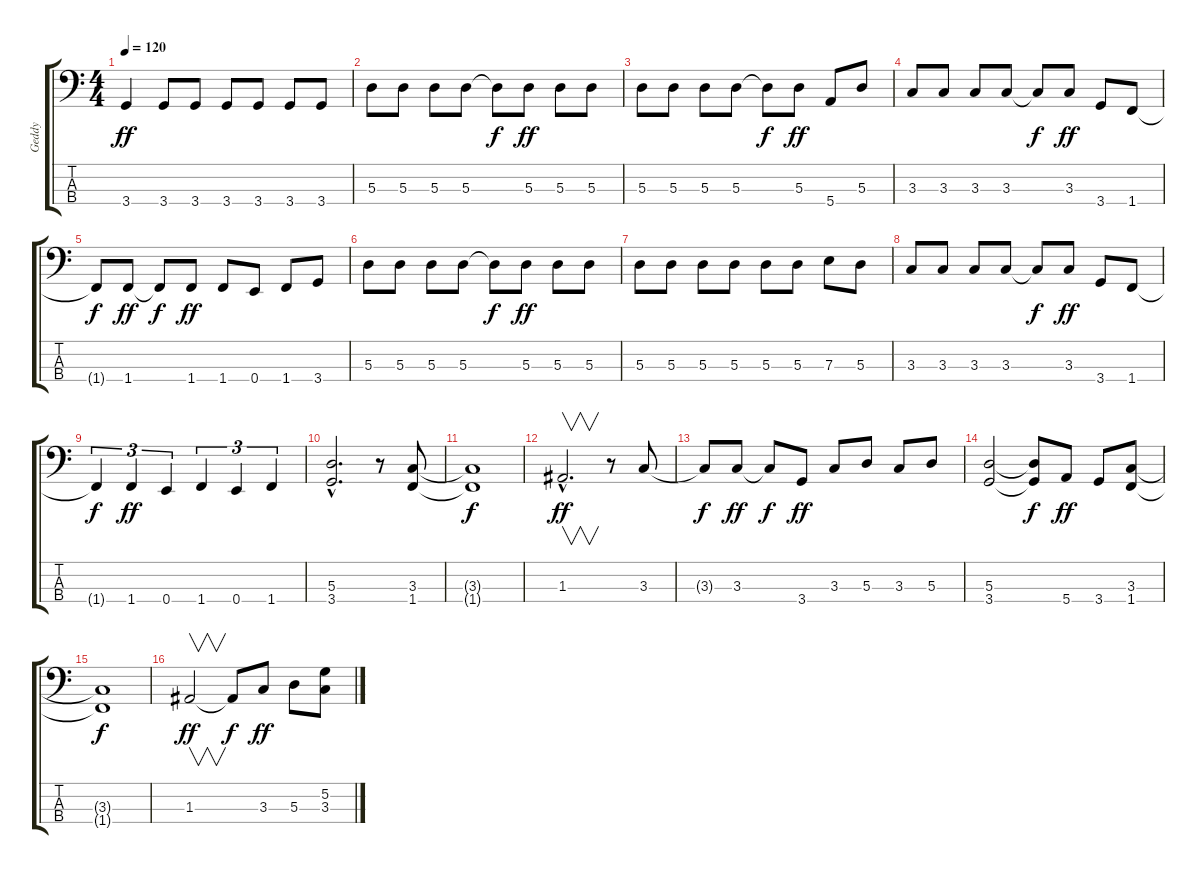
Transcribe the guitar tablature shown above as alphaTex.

\track ("Geddy" "Geddy") {instrument electricbasspick}
\staff {score tabs}
\tuning (G2 D2 A1 E1) {hide}
\ts (4 4)
\tempo 120
\clef f4
\ks c
3.4.4{dy ff} 3.4.8 3.4.8 3.4.8 3.4.8 3.4.8 3.4.8 |
5.3.8 5.3.8 5.3.8 5.3.8 5.3{t}.8{dy f} 5.3.8{dy ff} 5.3.8 5.3.8 |
5.3.8 5.3.8 5.3.8 5.3.8 5.3{t}.8{dy f} 5.3.8{dy ff} 5.4.8 5.3.8 |
3.3.8 3.3.8 3.3.8 3.3.8 3.3{t}.8{dy f} 3.3.8{dy ff} 3.4.8 1.4.8 |
1.4{t}.8{dy f} 1.4.8{dy ff} 1.4{t}.8{dy f} 1.4.8{dy ff} 1.4.8 0.4.8 1.4.8 3.4.8 |
5.3.8 5.3.8 5.3.8 5.3.8 5.3{t}.8{dy f} 5.3.8{dy ff} 5.3.8 5.3.8 |
5.3.8 5.3.8 5.3.8 5.3.8 5.3.8 5.3.8 7.3.8 5.3.8 |
3.3.8 3.3.8 3.3.8 3.3.8 3.3{t}.8{dy f} 3.3.8{dy ff} 3.4.8 1.4.8 |
1.4{t}.4{tu (3 2) dy f} 1.4.4{tu (3 2) dy ff} 0.4.4{tu (3 2)} 1.4.4{tu (3 2)} 0.4.4{tu (3 2)} 1.4.4{tu (3 2)} |
(5.3{hac} 3.4{hac}).2{d} r.8 (3.3 1.4).8 |
(3.3{t} 1.4{t}).1{dy f} |
1.3{hac}.2{v d dy ff} r.8 3.3.8 |
3.3{t}.8{dy f} 3.3.8{dy ff} 3.3{t}.8{dy f} 3.4.8{dy ff} 3.3.8 5.3.8 3.3.8 5.3.8 |
(5.3 3.4).2 (5.3{t} 3.4{t}).8{dy f} 5.4.8{dy ff} 3.4.8 (3.3 1.4).8 |
(3.3{t} 1.4{t}).1{dy f} |
1.3.2{v dy ff} 1.3{t}.8{dy f} 3.3.8{dy ff} 5.3.8 (5.2 3.3).8
